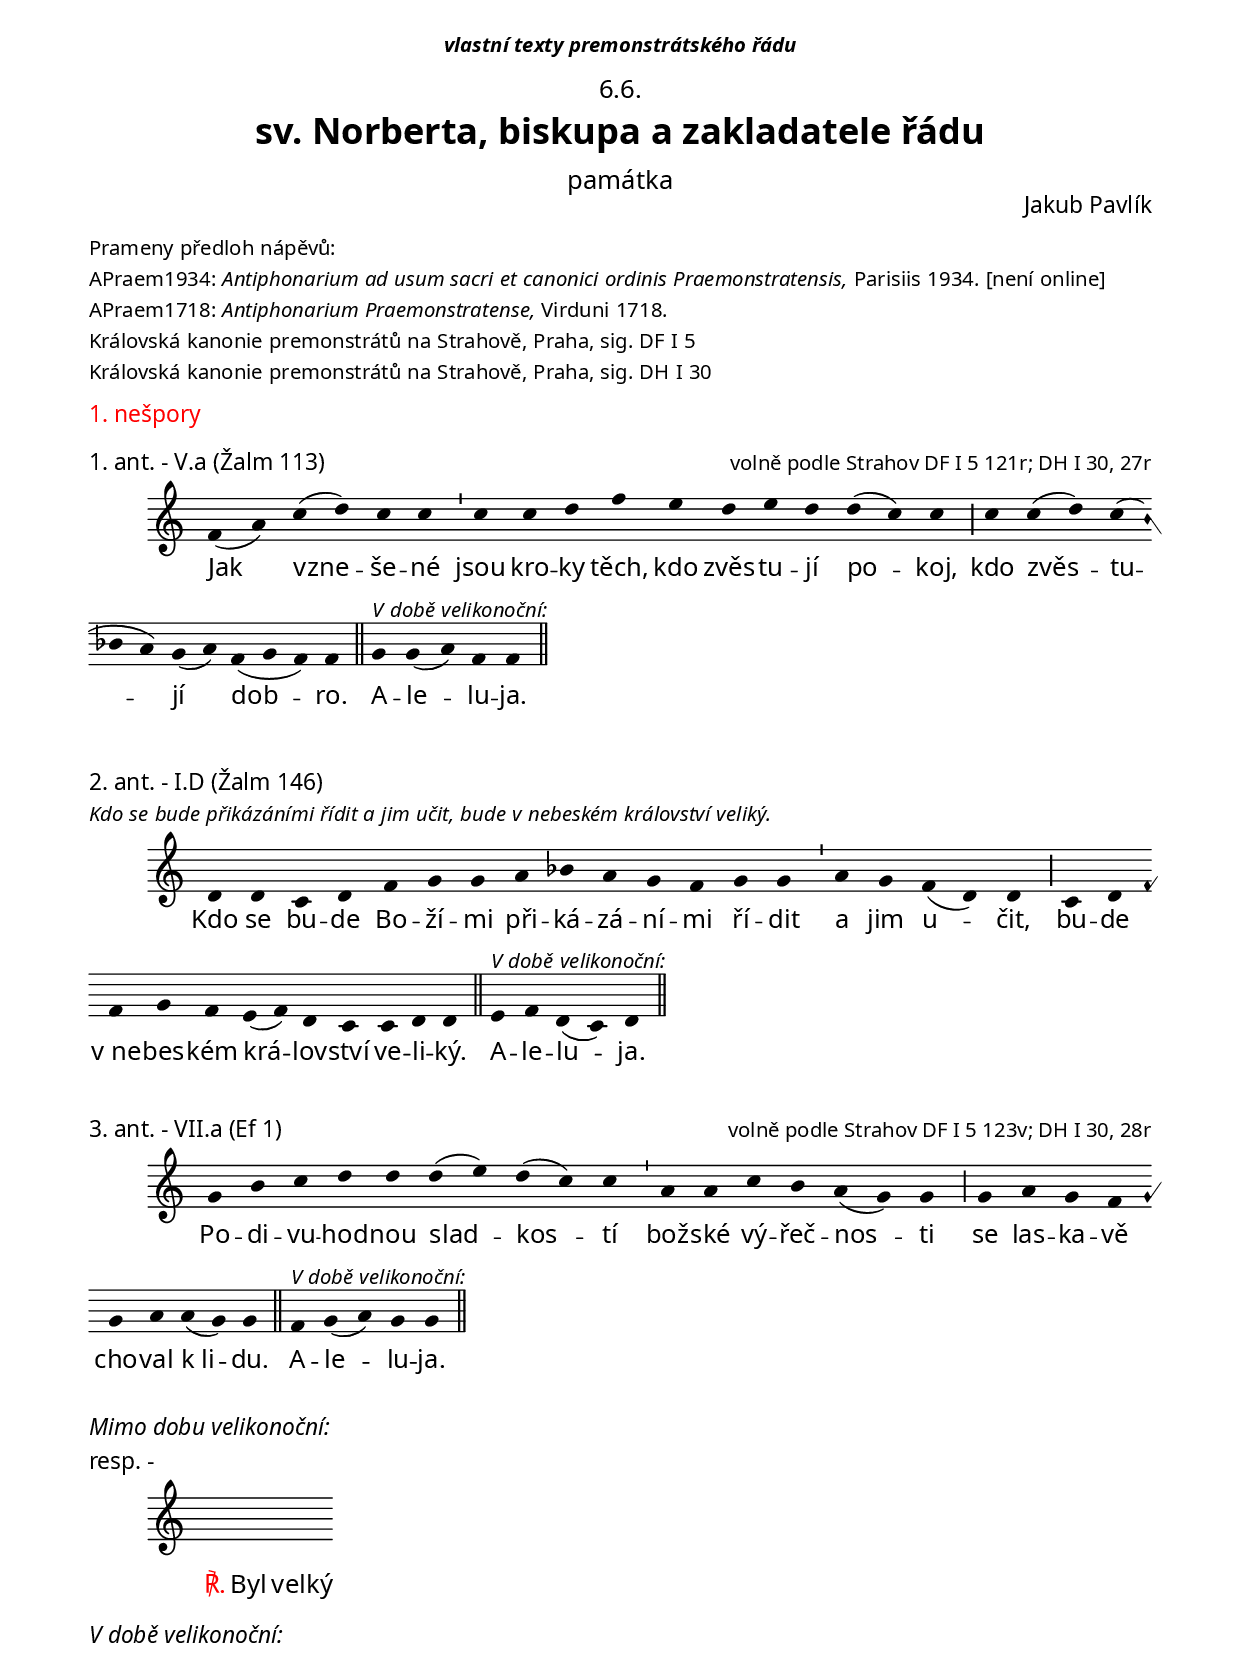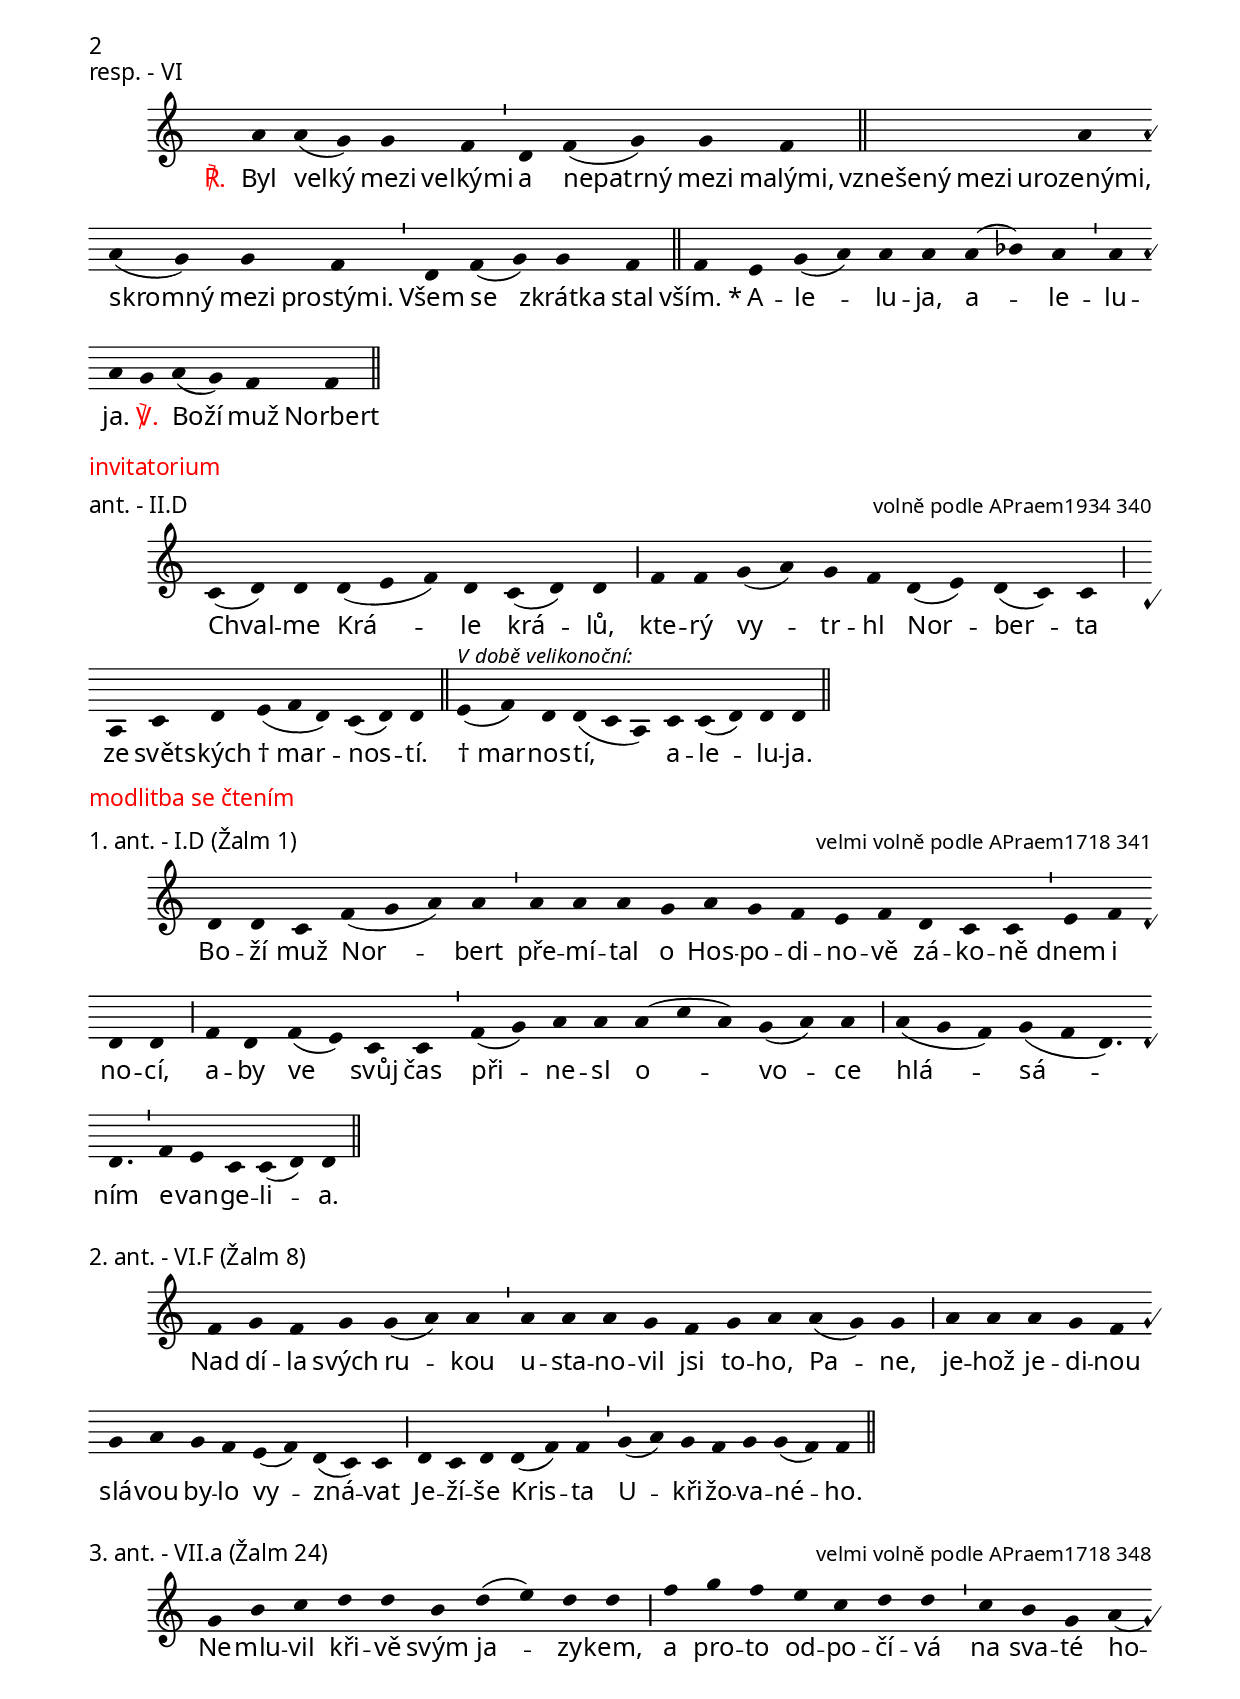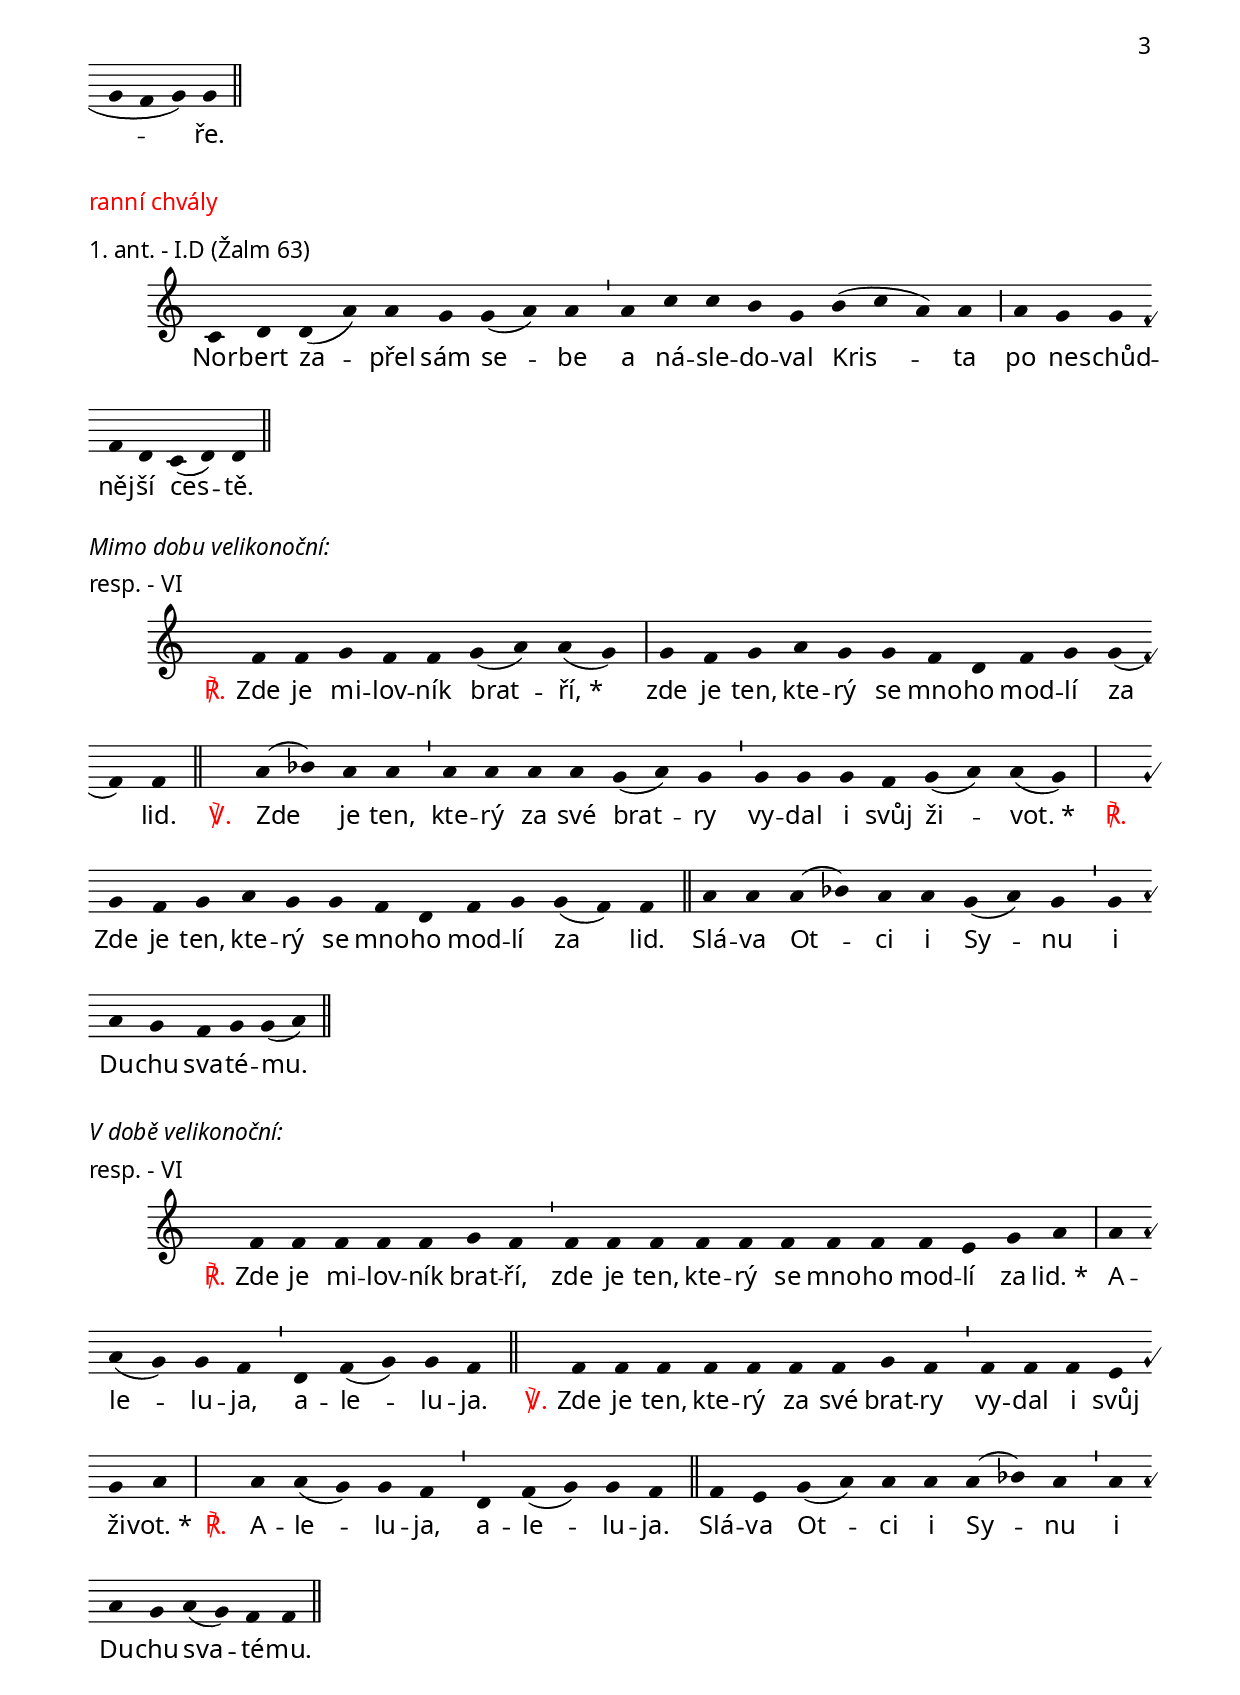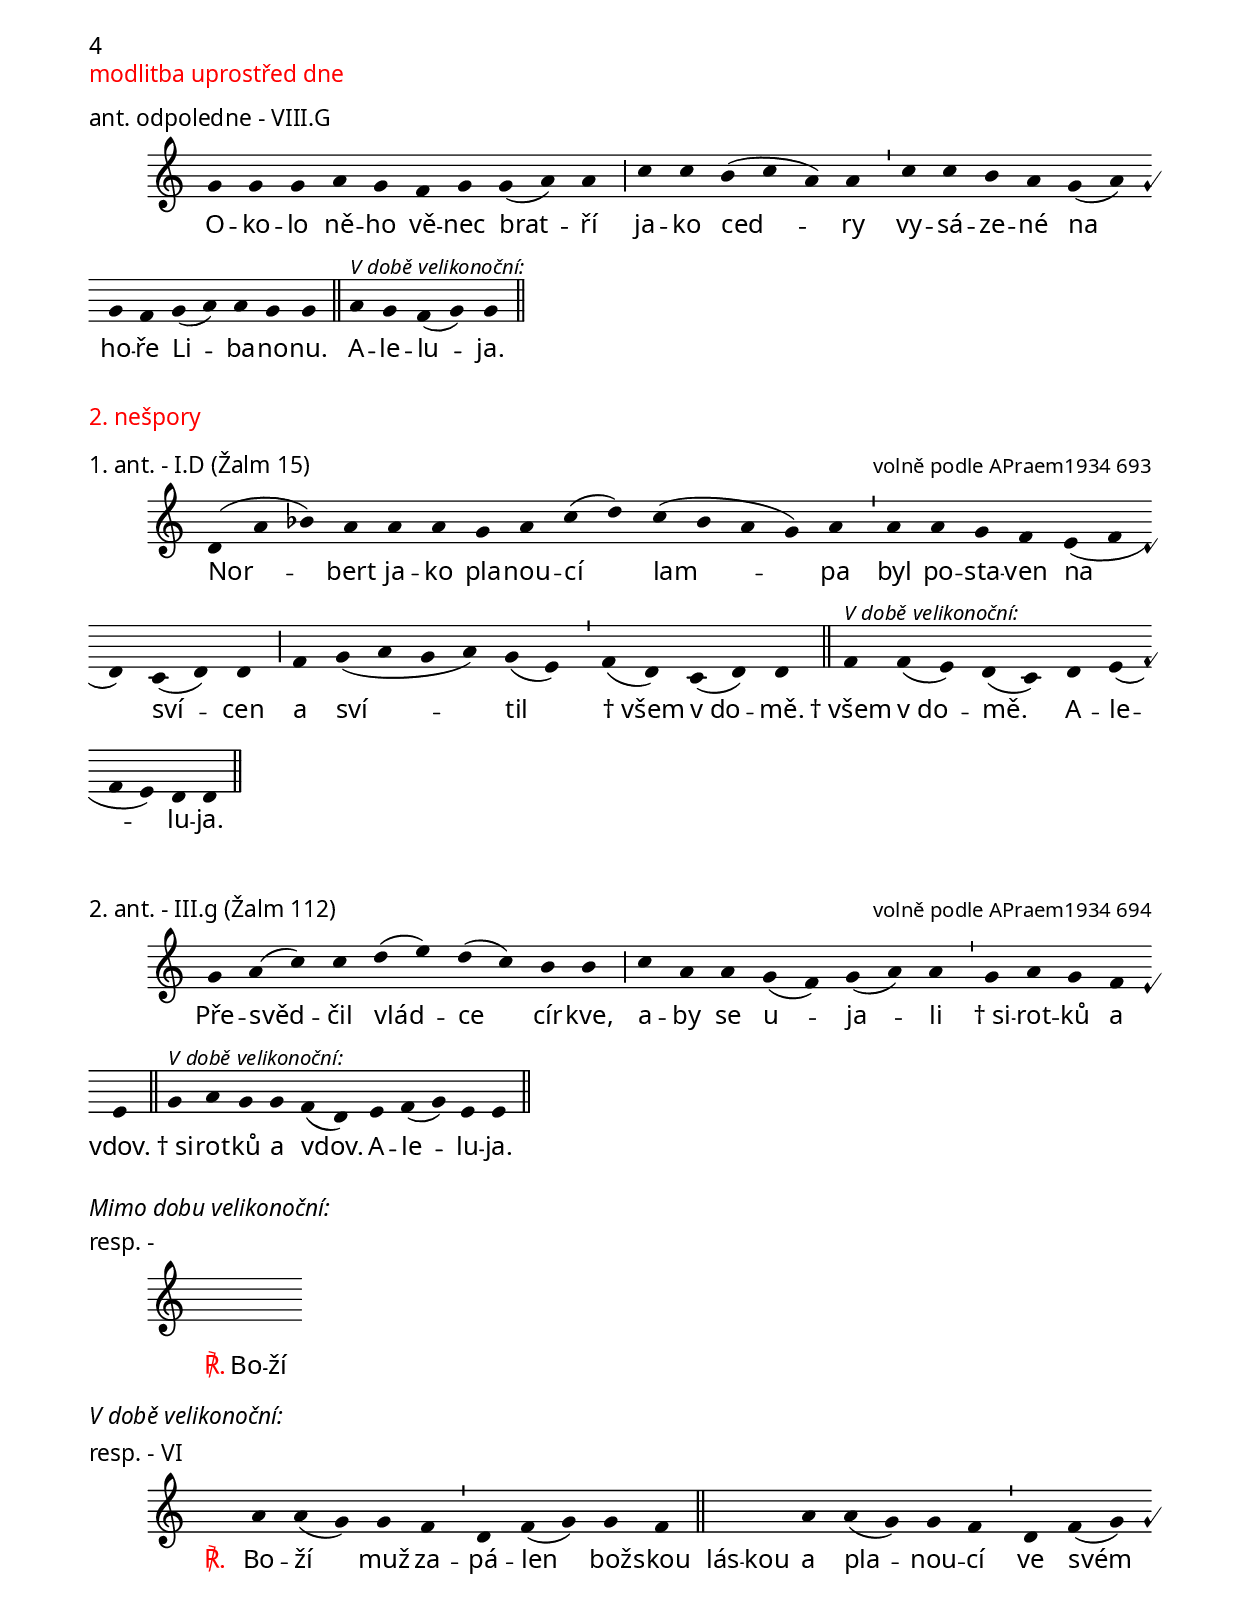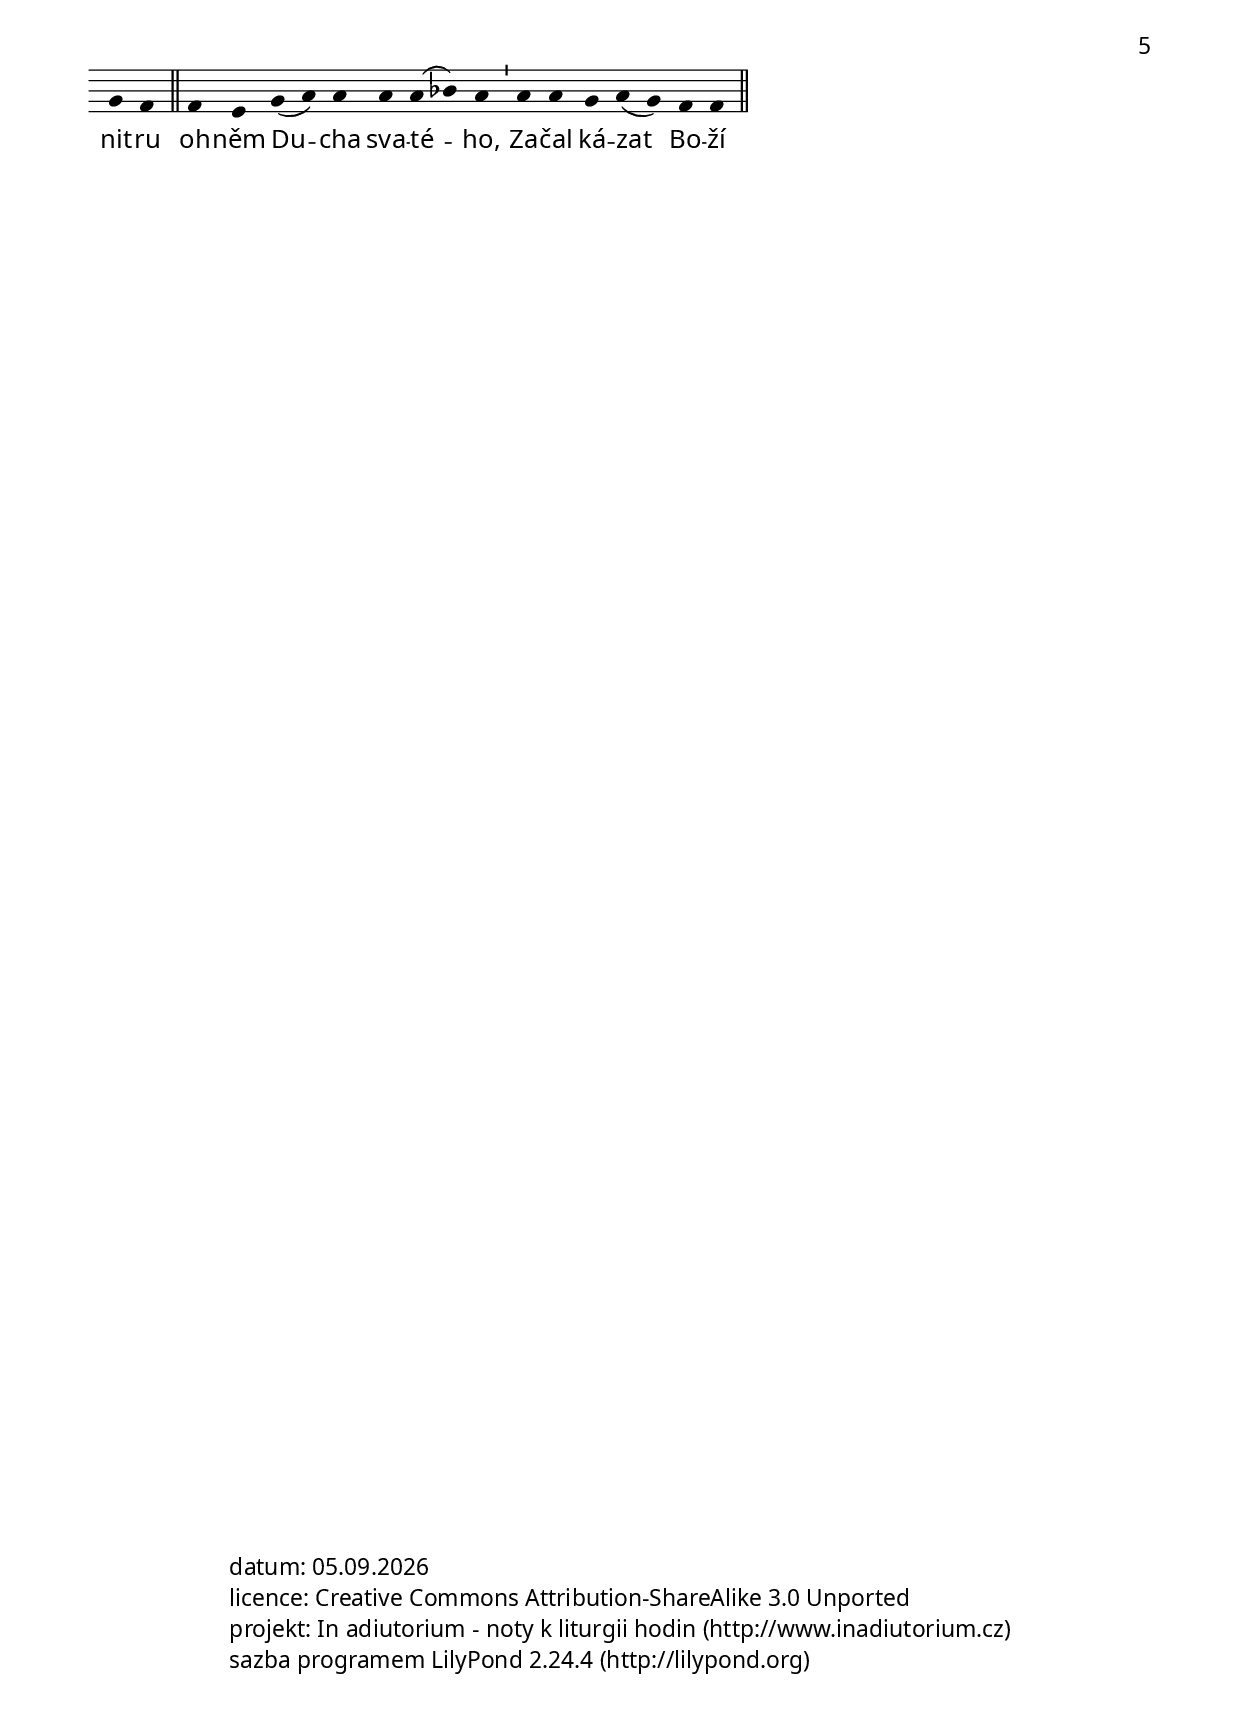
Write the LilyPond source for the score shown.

\version "2.16.0"

\include "../../spolecne.ly"
\include "../../dilyresponsorii.ly"
\include "../../spolecne/reholni.ly"
textyOPraem = "vlastní texty premonstrátského řádu"


\header {
  title = \markup\titleSvatek
            "sv. Norberta, biskupa a zakladatele řádu"
            památka
            6.6.
            \textyOPraem
  composer = "Jakub Pavlík"
}

\markup\small\column{
  \line{
    Prameny předloh nápěvů:
  }
  \line{
    APraem1934: \italic{Antiphonarium ad usum sacri et canonici ordinis Praemonstratensis,} Parisiis 1934.
    [není online]
  }
  \line{
    \with-url "https://books.google.cz/books?id=GzRHAAAAcAAJ" {
      APraem1718: \italic{Antiphonarium Praemonstratense,} Virduni 1718.
    }
  }
  \line{
    \with-url "https://www.manuscriptorium.com/apps/index.php?direct=record&pid=AIPDIG-KKPS__DF_I_5______2SEDJQ5-cs" {
      Královská kanonie premonstrátů na Strahově, Praha, sig. DF I 5
    }
  }
  \line{
    \with-url "https://www.manuscriptorium.com/apps/index.php?direct=record&pid=AIPDIG-KKPS__DH_I_30_____2VLOF41-cs" {
      Královská kanonie premonstrátů na Strahově, Praha, sig. DH I 30
    }
  }
}

\markup {\nadpisHodinka {"1. nešpory"}}

\score {
  \relative c' {
    \choralniRezim
    f4( a) c( d) c c \barMin
    c c d f e d e d d( c) c \barMaior
    c c( d) c( bes a) g( a) f( g f) f \barFinalis

    g^\markup\rubrVelikAleluja g( a) f f \barFinalis
  }
  \addlyrics {
    Jak vzne -- še -- né jsou kro -- ky těch,
    kdo zvěs -- tu -- jí po -- koj,
    kdo zvěs -- tu -- jí dob -- ro.

    A -- le -- lu -- ja.
  }
  \header {
    fons_externus = "volně podle Strahov DF I 5 121r; DH I 30, 27r"
    quid = "1. ant."
    modus = "V"
    differentia = "a"
    psalmus = "Žalm 113"
    id = "1ne-a1"
    piece = \markup {\sestavTitulek}
  }
}

\score {
  \relative c' {
    \choralniRezim
    d4 d c d f g g a bes a g f g g \barMin
    a g f( d) d \barMaior
    c d f g f e( f) d c c d d \barFinalis

    e^\markup\rubrVelikAleluja f d( c) d \barFinalis
  }
  \addlyrics {
    Kdo se bu -- de Bo -- ží -- mi při -- ká -- zá -- ní -- mi ří -- dit
    a jim u -- čit,
    bu -- de v_ne -- bes -- kém krá -- lov -- ství ve -- li -- ký.

    A -- le -- lu -- ja.
  }
  \header {
    textus_approbatus = "Kdo se bude přikázáními řídit a jim učit, bude v nebeském království veliký."
    quid = "2. ant."
    modus = "I"
    differentia = "D"
    psalmus = "Žalm 146"
    fial = "commune/commune_ucitel.ly#1ne-amag"
    id = "1ne-a2"
    piece = \markup {\sestavTitulek}
  }
}

\score {
  \relative c'' {
    \choralniRezim
    g4 b c d d d( e) d( c) c \barMin
    a a c b a( g) g \barMaior
    g a g f g a a( g) g \barFinalis

    f^\markup\rubrVelikAleluja g( a) g g \barFinalis
  }
  \addlyrics {
    Po -- di -- vu -- hod -- nou slad -- kos -- tí
    bož -- ské vý -- řeč -- nos -- ti
    se las -- ka -- vě cho -- val k_li -- du.

    A -- le -- lu -- ja.
  }
  \header {
    fons_externus = "volně podle Strahov DF I 5 123v; DH I 30, 28r"
    quid = "3. ant."
    modus = "VII"
    differentia = "a"
    psalmus = "Ef 1"
    id = "1ne-a3"
    piece = \markup {\sestavTitulek}
  }
}

\markup\italic{Mimo dobu velikonoční:}

\score {
  \relative c' {
    \choralniRezim

    % R
    \neviditelna a

    % V
    \neviditelna a

    % R
    \neviditelna a

    % Slava
  }
  \addlyrics {
    \Response Byl velký mezi velkými a nepatrný mezi malými, vznešený mezi urozenými, skromný mezi prostými._* Všem se zkrátka stal vším.
    \Verse Boží muž Norbert byl veselého vzhledu, klidné tváře, velice výmluvný v řeči, příjemný v rozhovoru, laskavý v soužití._*
    \Response Všem se zkrátka stal vším.
    \textRespDoxologie
  }
  \header {
    quid = "resp."
    modus = ""
    id = "1ne-r"
    piece = \markup {\sestavTitulekResp}
  }
}

\markup\italic{V době velikonoční:}

\score {
  \relative c' {
    \choralniRezim

    % R
    \neviditelna f
    \respVIalelujaResponsum \barFinalis
    % V
    \neviditelna f

    % R
    \neviditelna a
    \respVIalelujaResponsum \barFinalis
    % Slava
    \respVIalelujaDoxologie \barFinalis
  }
  \addlyrics {
    \Response Byl velký mezi velkými a nepatrný mezi malými, vznešený mezi urozenými, skromný mezi prostými. Všem se zkrátka stal vším._*
    \textRespAleluja
    \Verse Boží muž Norbert byl veselého vzhledu, klidné tváře, velice výmluvný v řeči, příjemný v rozhovoru, laskavý v soužití._*
    \Response \textRespAleluja
    \textRespDoxologie
  }
  \header {
    quid = "resp."
    modus = "VI"
    id = "1ne-r-velik"
    piece = \markup {\sestavTitulekResp}
  }
}

\score {
  \relative c' {
    \choralniRezim

  }
  \addlyrics {
    Boží muž, když nábožně vybudoval dům své chudoby v Prémontré, založil svůj kanovnický řád, stal se arcibiskupem, žehnaje bratřím blaženě usnul v Kristu.

    A -- le -- lu -- ja.
  }
  \header {
    quid = "ant. k Magnificat"
    modus = ""
    differentia = ""
    psalmus = ""
    id = "1ne-amag"
    piece = \markup {\sestavTitulekBezZalmu}
  }
}

\markup {\nadpisHodinka {"invitatorium"}}

\score {
  \relative c' {
    \choralniRezim
    c4( d) d d( e f) d c( d) d \barMaior
    f f g( a) g f d( e) d( c) c \barMaior
    a c d e( f d) c( d) d \barFinalis

    e(^\markup\rubrVelikAleluja f) d d( c a)
    c c( d) d d \barFinalis
  }
  \addlyrics {
    Chval -- me Krá -- le krá -- lů,
    kte -- rý vy -- tr -- hl Nor -- ber -- ta
    ze svět -- ských
    \markup{\Dagger mar} -- nos -- tí.

    \markup{\Dagger mar} -- nos -- tí,
    a -- le -- lu -- ja.
  }
  \header {
    fons_externus = "volně podle APraem1934 340"
    quid = "ant."
    modus = "II"
    differentia = "D"
    psalmus = ""
    id = "invit"
    piece = \markup {\sestavTitulekBezZalmu}
  }
}

\markup {\nadpisHodinka {"modlitba se čtením"}}

\score {
  \relative c' {
    \choralniRezim
    d4 d c f( g a) a \barMin
    a a a g a g f e f d c c \barMin
    e f d d \barMaior
    f d f( e) c c \barMin
    f( g) a a a( c a) g( a) a \barMaior
    a( g f) g( f d4.) d \barMin f4 e c c( d) d \barFinalis
  }
  \addlyrics {
    Bo -- ží muž Nor -- bert
    pře -- mí -- tal o Hos -- po -- di -- no -- vě zá -- ko -- ně dnem i no -- cí,
    a -- by ve svůj čas
    při -- ne -- sl o -- vo -- ce
    hlá -- sá -- ním e -- van -- ge -- li -- a.
  }
  \header {
    fons_externus = "velmi volně podle APraem1718 341"
    quid = "1. ant."
    modus = "I"
    differentia = "D"
    psalmus = "Žalm 1"
    id = "mc-a1"
    piece = \markup {\sestavTitulek}
  }
}

\score {
  \relative c' {
    \choralniRezim
    f4 g f g g( a) a \barMin
    a a a g f g a a( g) g \barMaior
    a a a g f g a g f e( f) d( c) c \barMaior
    d c d d( f) f \barMin g( a) g f g g( f) f \barFinalis
  }
  \addlyrics {
    Nad dí -- la svých ru -- kou
    u -- sta -- no -- vil jsi to -- ho, Pa -- ne,
    je -- hož je -- di -- nou slá -- vou by -- lo vy -- zná -- vat
    Je -- ží -- še Kris -- ta U -- kři -- žo -- va -- né -- ho.
  }
  \header {
    quid = "2. ant."
    modus = "VI"
    differentia = "F"
    psalmus = "Žalm 8"
    id = "mc-a2"
    piece = \markup {\sestavTitulek}
  }
}

\score {
  \relative c'' {
    \choralniRezim
    g4 b c d d b d( e) d d \barMaior
    f g f e c d d \barMin
    c b g a( g f g) g \barFinalis
  }
  \addlyrics {
    Ne -- mlu -- vil kři -- vě svým ja -- zy -- kem,
    a pro -- to od -- po -- čí -- vá
    na sva -- té ho -- ře.
  }
  \header {
    fons_externus = "velmi volně podle APraem1718 348"
    quid = "3. ant."
    modus = "VII"
    differentia = "a"
    psalmus = "Žalm 24"
    id = "mc-a3"
    piece = \markup {\sestavTitulek}
  }
}

\markup {\nadpisHodinka {"ranní chvály"}}

\score {
  \relative c' {
    \choralniRezim
    c4 d d( a') a g g( a) a \barMin
    a c c b g b( c a) a \barMaior
    a g g f d c( d) d \barFinalis
  }
  \addlyrics {
    Nor -- bert za -- přel sám se -- be
    a ná -- sle -- do -- val Kris -- ta
    po ne -- schůd -- něj -- ší ces -- tě.
  }
  \header {
    quid = "1. ant."
    modus = "I"
    differentia = "D"
    psalmus = "Žalm 63"
    id = "rch-a1"
    piece = \markup {\sestavTitulek}
  }
}

\score {
  \relative c' {
    \choralniRezim

  }
  \addlyrics {
    Mnohé co nejpokorněji poučil, aby Duch svatý vedl jejich cesty k dokonalosti.
  }
  \header {
    quid = "2. ant."
    modus = ""
    differentia = ""
    psalmus = "Dan 3-III"
    id = "rch-a2"
    piece = \markup {\sestavTitulek}
  }
}

\score {
  \relative c' {
    \choralniRezim

  }
  \addlyrics {
    Boží muž s jásotem přiváděl Kristovy následovníky ke svému předem ukázanému domovu chudoby.
  }
  \header {
    quid = "3. ant."
    modus = ""
    differentia = ""
    psalmus = "Žalm 149"
    id = "rch-a3"
    piece = \markup {\sestavTitulek}
  }
}

\markup\italic{Mimo dobu velikonoční:}

\score {
  \relative c' {
    \choralniRezim

    % R
    \neviditelna f
    f4 f g f f g( a) a( g) \barMax
    g4 f g a g g f d f g g( f) f \barFinalis
    % V
    \neviditelna a
    a4( bes) a a \barMin a a a a g( a) g \barMin g g g f g( a) a( g) \barMax
    % R
    \neviditelna a
    g4 f g a g g f d f g g( f) f \barFinalis
    % Slava
    \respVIdoxologie \barFinalis
  }
  \addlyrics {
    \Response Zde je mi -- lov -- ník brat -- ří,_*
    zde je ten, kte -- rý se mno -- ho mod -- lí za lid.
    \Verse Zde je ten, kte -- rý za své brat -- ry vy -- dal i svůj ži -- vot._*
    \Response Zde je ten, kte -- rý se mno -- ho mod -- lí za lid.
    \textRespDoxologie
  }
  \header {
    quid = "resp."
    modus = "VI"
    id = "rch-r"
    piece = \markup {\sestavTitulekResp}
  }
}

\markup\italic{V době velikonoční:}

\score {
  \relative c' {
    \choralniRezim

    % R
    \neviditelna f
    f4 f f f f g f \barMin
    f f f f f f f f f e g a \barMax
    \respVIalelujaResponsum \barFinalis
    % V
    \neviditelna f
    f4 f f f f f f g f \barMin f f f e g a \barMax
    % R
    \neviditelna a
    \respVIalelujaResponsum \barFinalis
    % Slava
    \respVIalelujaDoxologie \barFinalis
  }
  \addlyrics {
    \Response Zde je mi -- lov -- ník brat -- ří,
    zde je ten, kte -- rý se mno -- ho mod -- lí za lid._*
    \textRespAleluja
    \Verse Zde je ten, kte -- rý za své brat -- ry vy -- dal i svůj ži -- vot._*
    \Response \textRespAleluja
    \textRespDoxologie
  }
  \header {
    quid = "resp."
    modus = "VI"
    id = "rch-r-velik"
    piece = \markup {\sestavTitulekResp}
  }
}

\score {
  \relative c' {
    \choralniRezim

  }
  \addlyrics {
    Norbert, vynikající šiřitel katolické víry,
    hlasatel pravého pokání,
    kanovník a vzácný zakladatel premonstrátského řádu:
    co učil slovy, dovršil ve skutcích.
  }
  \header {
    quid = "ant. k Benedictus"
    modus = ""
    differentia = ""
    psalmus = ""
    id = "rch-aben"
    piece = \markup {\sestavTitulekBezZalmu}
  }
}

\markup {\nadpisHodinka {"modlitba uprostřed dne"}}

\score {
  \relative c' {
    \choralniRezim

  }
  \addlyrics {
    Mnozí jsme jedno tělo v Kristu.
  }
  \header {
    quid = "ant. dopoledne"
    modus = ""
    differentia = ""
    psalmus = ""
    id = "tercie"
    piece = \markup {\sestavTitulekBezZalmu}
  }
}

\score {
  \relative c' {
    \choralniRezim

  }
  \addlyrics {
    Služebníku věrný a rozvážný, vejdi k radostné hostině svého Pána.
  }
  \header {
    quid = "ant. v poledne"
    modus = ""
    differentia = ""
    psalmus = ""
    id = "sexta"
    piece = \markup {\sestavTitulekBezZalmu}
  }
}

\score {
  \relative c'' {
    \choralniRezim
    g4 g g a g f g g( a) a \barMaior
    c c b( c a) a \barMin
    c c b a g( a) g f g( a) a g g \barFinalis

    a^\markup\rubrVelikAleluja g f( g) g \barFinalis
  }
  \addlyrics {
    O -- ko -- lo ně -- ho vě -- nec brat -- ří
    ja -- ko ced -- ry
    vy -- sá -- ze -- né na ho -- ře Li -- ba -- no -- nu.

    A -- le -- lu -- ja.
  }
  \header {
    quid = "ant. odpoledne"
    modus = "VIII"
    differentia = "G"
    psalmus = ""
    id = "nona"
    piece = \markup {\sestavTitulekBezZalmu}
  }
}

\markup {\nadpisHodinka {"2. nešpory"}}

\score {
  \relative c' {
    \choralniRezim
    d4( a' bes) a a a g a c( d) c( b a g) a \barMin
    a a g f e( f d) c( d) d \barMaior
    f g( a g a) g( e) \barMin
    f( d) c( d) d \barFinalis

    f^\markup\rubrVelikAleluja f( e) d( c)
    d e( f e) d d \barFinalis
  }
  \addlyrics {
    Nor -- bert ja -- ko pla -- nou -- cí lam -- pa
    byl po -- sta -- ven na sví -- cen
    a sví -- til
    \markup{\Dagger všem} v_do -- mě.

    \markup{\Dagger všem} v_do -- mě.
    A -- le -- lu -- ja.
  }
  \header {
    fons_externus = "volně podle APraem1934 693"
    quid = "1. ant."
    modus = "I"
    differentia = "D"
    psalmus = "Žalm 15"
    id = "2ne-a1"
    piece = \markup {\sestavTitulek}
  }
}

\score {
  \relative c'' {
    \choralniRezim
    g4 a( c) c d( e) d( c) b b \barMaior
    c a a g( f) g( a) a \barMin
    g a g f e \barFinalis

    g^\markup\rubrVelikAleluja a g g f( d)
    e f( g) e e \barFinalis
  }
  \addlyrics {
    Pře -- svěd -- čil vlád -- ce cír -- kve,
    a -- by se u -- ja -- li
    \markup{\Dagger si} -- rot -- ků a vdov.

    \markup{\Dagger si} -- rot -- ků a vdov.
    A -- le -- lu -- ja.
  }
  \header {
    fons_externus = "volně podle APraem1934 694"
    quid = "2. ant."
    modus = "III"
    differentia = "g"
    psalmus = "Žalm 112"
    id = "2ne-a2"
    piece = \markup {\sestavTitulek}
  }
}

\score {
  \relative c' {
    \choralniRezim

  }
  \addlyrics {
    Za já -- so -- tu všech
    se ne -- rad stal ar -- ci -- bis -- ku -- pem
    a tr -- pě -- li -- vě sná -- šel
    di -- vo -- ký lid. % :)

    A -- le -- lu -- ja.
  }
  \header {
    quid = "3. ant."
    modus = ""
    differentia = ""
    psalmus = "Zj 15"
    id = "2ne-a3"
    piece = \markup {\sestavTitulek}
  }
}

\markup\italic{Mimo dobu velikonoční:}

\score {
  \relative c' {
    \choralniRezim

    % R
    \neviditelna a

    % V
    \neviditelna a

    % R
    \neviditelna a

    % Slava
  }
  \addlyrics {
    \Response Bo -- ží muž
    za -- pá -- len bož -- skou lás -- kou
    a pla -- nou -- cí ve svém nit -- ru
    oh -- něm Du -- cha sva -- té -- ho,_*
    Za -- čal ká -- zat Bo -- ží slo -- vo,
    ať to by -- lo vhod či ne -- vhod.
    \Verse Z_po -- kla -- du Bo -- ží -- ho
    vy -- ná -- šel vě -- ci no -- vé i sta -- ré,
    a stal se jed -- něm vů -- ní ži -- vo -- ta pro ži -- vot,
    ji -- ným pak vů -- ní smr -- ti pro smrt._*
    \Response
    \textRespDoxologie
  }
  \header {
    quid = "resp."
    modus = ""
    id = "2ne-r"
    piece = \markup {\sestavTitulekResp}
  }
}

\markup\italic{V době velikonoční:}

\score {
  \relative c' {
    \choralniRezim

    % R
    \neviditelna f
    \respVIalelujaResponsum \barFinalis
    % V
    \neviditelna f

    % R
    \neviditelna a
    \respVIalelujaResponsum \barFinalis
    % Slava
    \respVIalelujaDoxologie \barFinalis
  }
  \addlyrics {
    \Response Bo -- ží muž
    za -- pá -- len bož -- skou lás -- kou
    a pla -- nou -- cí ve svém nit -- ru
    oh -- něm Du -- cha sva -- té -- ho,
    Za -- čal ká -- zat Bo -- ží slo -- vo,
    ať to by -- lo vhod či ne -- vhod._*
    \textRespAleluja
    \Verse Z_po -- kla -- du Bo -- ží -- ho
    vy -- ná -- šel vě -- ci no -- vé i sta -- ré,
    a stal se jed -- něm vů -- ní ži -- vo -- ta pro ži -- vot,
    ji -- ným pak vů -- ní smr -- ti pro smrt._*
    \Response \textRespAleluja
    \textRespDoxologie
  }
  \header {
    quid = "resp."
    modus = "VI"
    id = "2ne-r-velik"
    piece = \markup {\sestavTitulekResp}
  }
}

\score {
  \relative c' {
    \choralniRezim

  }
  \addlyrics {
    Dnes je slav -- ný den,
    kdy sva -- tý bis -- kup Nor -- bert
    byl zba -- ven pout tě -- la
    a při -- jat s_an -- dě -- ly tam,
    kde v_zá -- ři -- vém sva -- teb -- ním ša -- tu
    šťas -- ten sto -- lu -- je v_pa -- lá -- ci ne -- bes -- ké -- ho Krá -- le,
    ja -- ko -- by na -- pá -- jen prou -- dem bla -- ha,
    a -- le -- lu -- ja, a -- le -- lu -- ja.
    % zde aleluja i mimo dobu velikonoční
  }
  \header {
    quid = "ant. k Magnificat"
    modus = ""
    differentia = ""
    psalmus = ""
    id = "2ne-amag"
    piece = \markup {\sestavTitulekBezZalmu}
  }
}